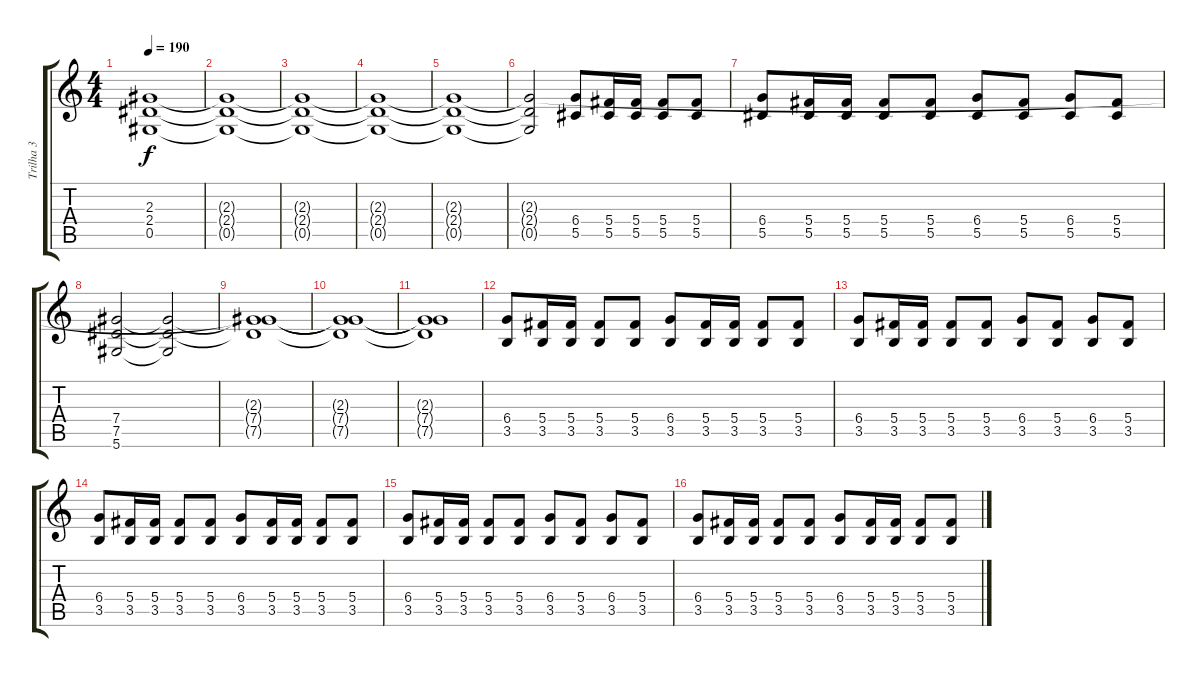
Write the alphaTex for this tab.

\track ("Trilha 3" "Trilha 3") {instrument distortionguitar}
\staff {score tabs}
\tuning (Eb4 Bb3 Gb3 Db3 Ab2 Eb2) {hide}
\ts (4 4)
\tempo 190
\clef g2
\ks c
(2.3 2.4 0.5).1{dy f instrument distortionguitar} |
(2.3{t} 2.4{t} 0.5{t}).1 |
(2.3{t} 2.4{t} 0.5{t}).1 |
(2.3{t} 2.4{t} 0.5{t}).1 |
(2.3{t} 2.4{t} 0.5{t}).1 |
(2.3{t} 2.4{t} 0.5{t}).2 (6.4 5.5).8 (5.4 5.5).16 (5.4 5.5).16 (5.4 5.5).8 (5.4 5.5).8 |
(6.4 5.5).8 (5.4 5.5).16 (5.4 5.5).16 (5.4 5.5).8 (5.4 5.5).8 (6.4 5.5).8 (5.4 5.5).8 (6.4 5.5).8 (5.4 5.5).8 |
(7.4 7.5 5.6).2 (7.4{t} 7.5{t} 5.6{t}).2 |
(2.3{t} 7.4{t} 7.5{t}).1 |
(2.3{t} 7.4{t} 7.5{t}).1 |
(2.3{t} 7.4{t} 7.5{t}).1 |
(6.4 3.5).8 (5.4 3.5).16 (5.4 3.5).16 (5.4 3.5).8 (5.4 3.5).8 (6.4 3.5).8 (5.4 3.5).16 (5.4 3.5).16 (5.4 3.5).8 (5.4 3.5).8 |
(6.4 3.5).8 (5.4 3.5).16 (5.4 3.5).16 (5.4 3.5).8 (5.4 3.5).8 (6.4 3.5).8 (5.4 3.5).8 (6.4 3.5).8 (5.4 3.5).8 |
(6.4 3.5).8 (5.4 3.5).16 (5.4 3.5).16 (5.4 3.5).8 (5.4 3.5).8 (6.4 3.5).8 (5.4 3.5).16 (5.4 3.5).16 (5.4 3.5).8 (5.4 3.5).8 |
(6.4 3.5).8 (5.4 3.5).16 (5.4 3.5).16 (5.4 3.5).8 (5.4 3.5).8 (6.4 3.5).8 (5.4 3.5).8 (6.4 3.5).8 (5.4 3.5).8 |
(6.4 3.5).8 (5.4 3.5).16 (5.4 3.5).16 (5.4 3.5).8 (5.4 3.5).8 (6.4 3.5).8 (5.4 3.5).16 (5.4 3.5).16 (5.4 3.5).8 (5.4 3.5).8
